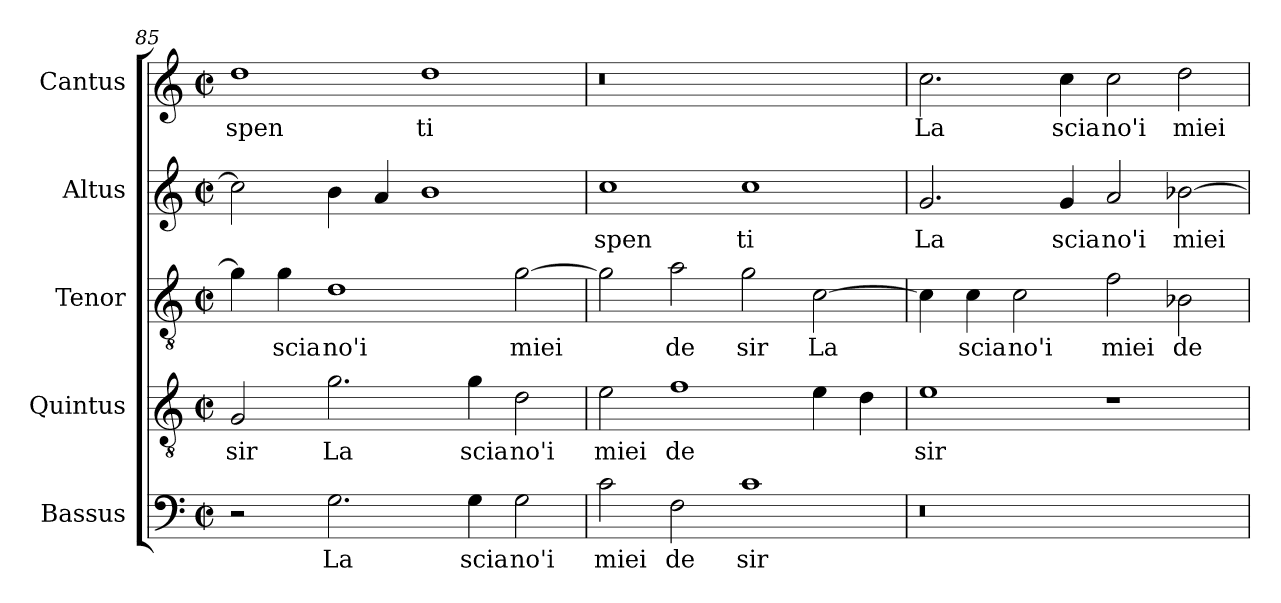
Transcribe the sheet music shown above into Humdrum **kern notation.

**kern	**text	**kern	**text	**kern	**text	**kern	**text	**kern	**text
*part5	*part5	*part4	*part4	*part3	*part3	*part2	*part2	*part1	*part1
*staff5	*staff5	*staff4	*staff4	*staff3	*staff3	*staff2	*staff2	*staff1	*staff1
*I"Bassus	*	*I"Quintus	*	*I"Tenor	*	*I"Altus	*	*I"Cantus	*
*clefF4	*	*clefGv2	*	*clefGv2	*	*clefG2	*	*clefG2	*
*k[]	*	*k[]	*	*k[]	*	*k[]	*	*k[]	*
*C:	*	*C:	*	*C:	*	*C:	*	*C:	*
*M2/2	*	*M2/2	*	*M2/2	*	*M2/2	*	*M2/2	*
*met(c|)	*	*met(c|)	*	*met(c|)	*	*met(c|)	*	*met(c|)	*
=85	=85	=85	=85	=85	=85	=85	=85	=85	=85
!	!	!	!LO:LY:b:cj	!	!LO:LY:b:cj	!	!LO:LY:b:cj	!	!LO:LY:b:cj
2r	.	2G/	sir	4g\]	.	2cc\]	.	1dd	spen
!	!	!	!	!	!LO:LY:b:cj	!	!	!	!
.	.	.	.	4g\	scia	.	.	.	.
!	!LO:LY:b:cj	!	!LO:LY:b:cj	!	!LO:LY:b:cj	!	!LO:LY:b:cj	!	!
2.G\	La	2.g\	La	1d	no'i	4b\	.	.	.
!	!	!	!	!	!	!	!LO:LY:b:cj	!	!
.	.	.	.	.	.	4a/	.	.	.
!	!	!	!	!	!	!	!LO:LY:b:cj	!	!LO:LY:b:cj
.	.	.	.	.	.	1b	.	1dd	ti
!	!LO:LY:b:cj	!	!LO:LY:b:cj	!	!	!	!	!	!
4G\	scia	4g\	scia	.	.	.	.	.	.
!	!LO:LY:b:cj	!	!LO:LY:b:cj	!	!LO:LY:b:cj	!	!	!	!
2G\	no'i	2d\	no'i	[>2g\	miei	.	.	.	.
=86	=86	=86	=86	=86	=86	=86	=86	=86	=86
!	!LO:LY:b:cj	!	!LO:LY:b:cj	!	!LO:LY:b:cj	!	!LO:LY:b:cj	!	!
2c\	miei	2e\	miei	2g\]	.	1cc	spen	0r	.
!	!LO:LY:b:cj	!	!LO:LY:b:cj	!	!LO:LY:b:cj	!	!	!	!
2F\	de	1f	de	2a\	de	.	.	.	.
!	!LO:LY:b:cj	!	!	!	!LO:LY:b:cj	!	!LO:LY:b:cj	!	!
1c	sir	.	.	2g\	sir	1cc	ti	.	.
!	!	!	!LO:LY:b:cj	!	!LO:LY:b:cj	!	!	!	!
.	.	4e\	.	[>2c\	La	.	.	.	.
!	!	!	!LO:LY:b:cj	!	!	!	!	!	!
.	.	4d\	.	.	.	.	.	.	.
=87	=87	=87	=87	=87	=87	=87	=87	=87	=87
!	!	!	!LO:LY:b:cj	!	!LO:LY:b:cj	!	!LO:LY:b:cj	!	!LO:LY:b:cj
0r	.	1e	sir	4c\]	.	2.g/	La	2.cc\	La
!	!	!	!	!	!LO:LY:b:cj	!	!	!	!
.	.	.	.	4c\	scia	.	.	.	.
!	!	!	!	!	!LO:LY:b:cj	!	!	!	!
.	.	.	.	2c\	no'i	.	.	.	.
!	!	!	!	!	!	!	!LO:LY:b:cj	!	!LO:LY:b:cj
.	.	.	.	.	.	4g/	scia	4cc\	scia
!	!	!	!	!	!LO:LY:b:cj	!	!LO:LY:b:cj	!	!LO:LY:b:cj
.	.	1r	.	2f\	miei	2a/	no'i	2cc\	no'i
!	!	!	!	!	!LO:LY:b:cj	!	!LO:LY:b:cj	!	!LO:LY:b:cj
.	.	.	.	2B-X\	de	[>2b-X\	miei	2dd\	miei
=	=	=	=	=	=	=	=	=	=
*-	*-	*-	*-	*-	*-	*-	*-	*-	*-
